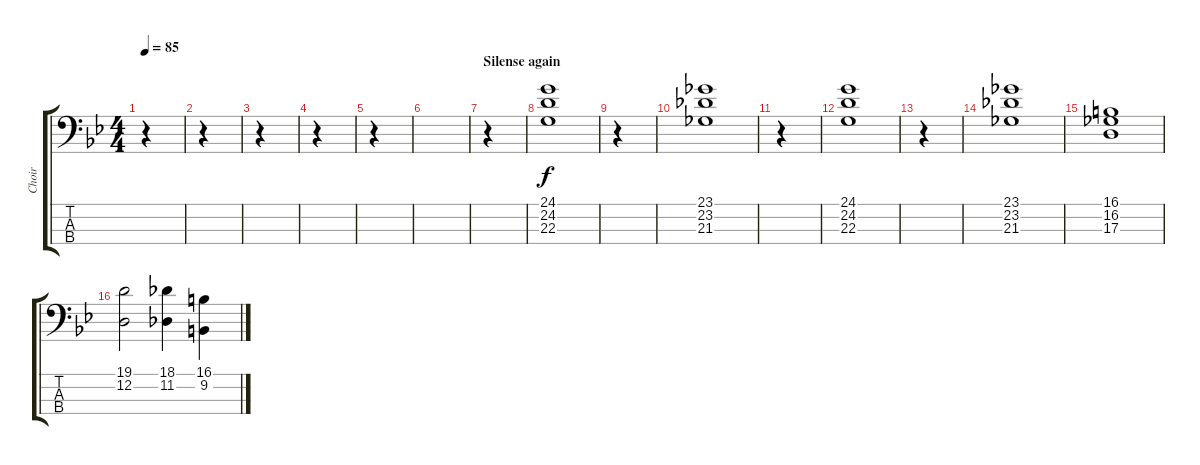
\track ("Choir" "Choir") {instrument choiraahs}
\staff {score tabs}
\tuning (G2 D2 A1 E1) {hide}
\ts (4 4)
\tempo 85
\clef f4
\ks gminor
r.4{dy f} |
r.4 |
r.4 |
r.4 |
r.4 |
|
\section ("" "Silense again")
r.4 |
(24.1 24.2 22.3).1 |
r.4 |
(23.1 23.2 21.3).1 |
r.4 |
(24.1 24.2 22.3).1 |
r.4 |
(23.1 23.2 21.3).1 |
(16.1 16.2 17.3).1 |
(19.1 12.2).2 (18.1 11.2).4 (16.1 9.2).4
